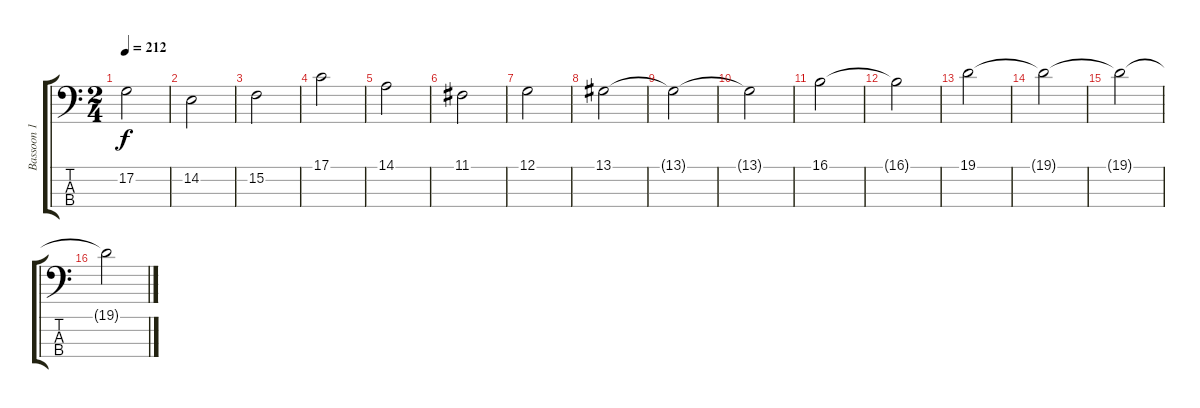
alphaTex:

\track ("Bassoon 1" "Bassoon 1") {instrument bassoon}
\staff {score tabs}
\tuning (G2 D2 A1 E1) {hide}
\ts (2 4)
\tempo 212
\clef f4
\ks c
17.2.2{dy f} |
14.2.2 |
15.2.2 |
17.1.2 |
14.1.2 |
11.1.2 |
12.1.2 |
13.1.2 |
13.1{t}.2 |
13.1{t}.2 |
16.1.2 |
16.1{t}.2 |
19.1.2 |
19.1{t}.2 |
19.1{t}.2 |
19.1{t}.2
